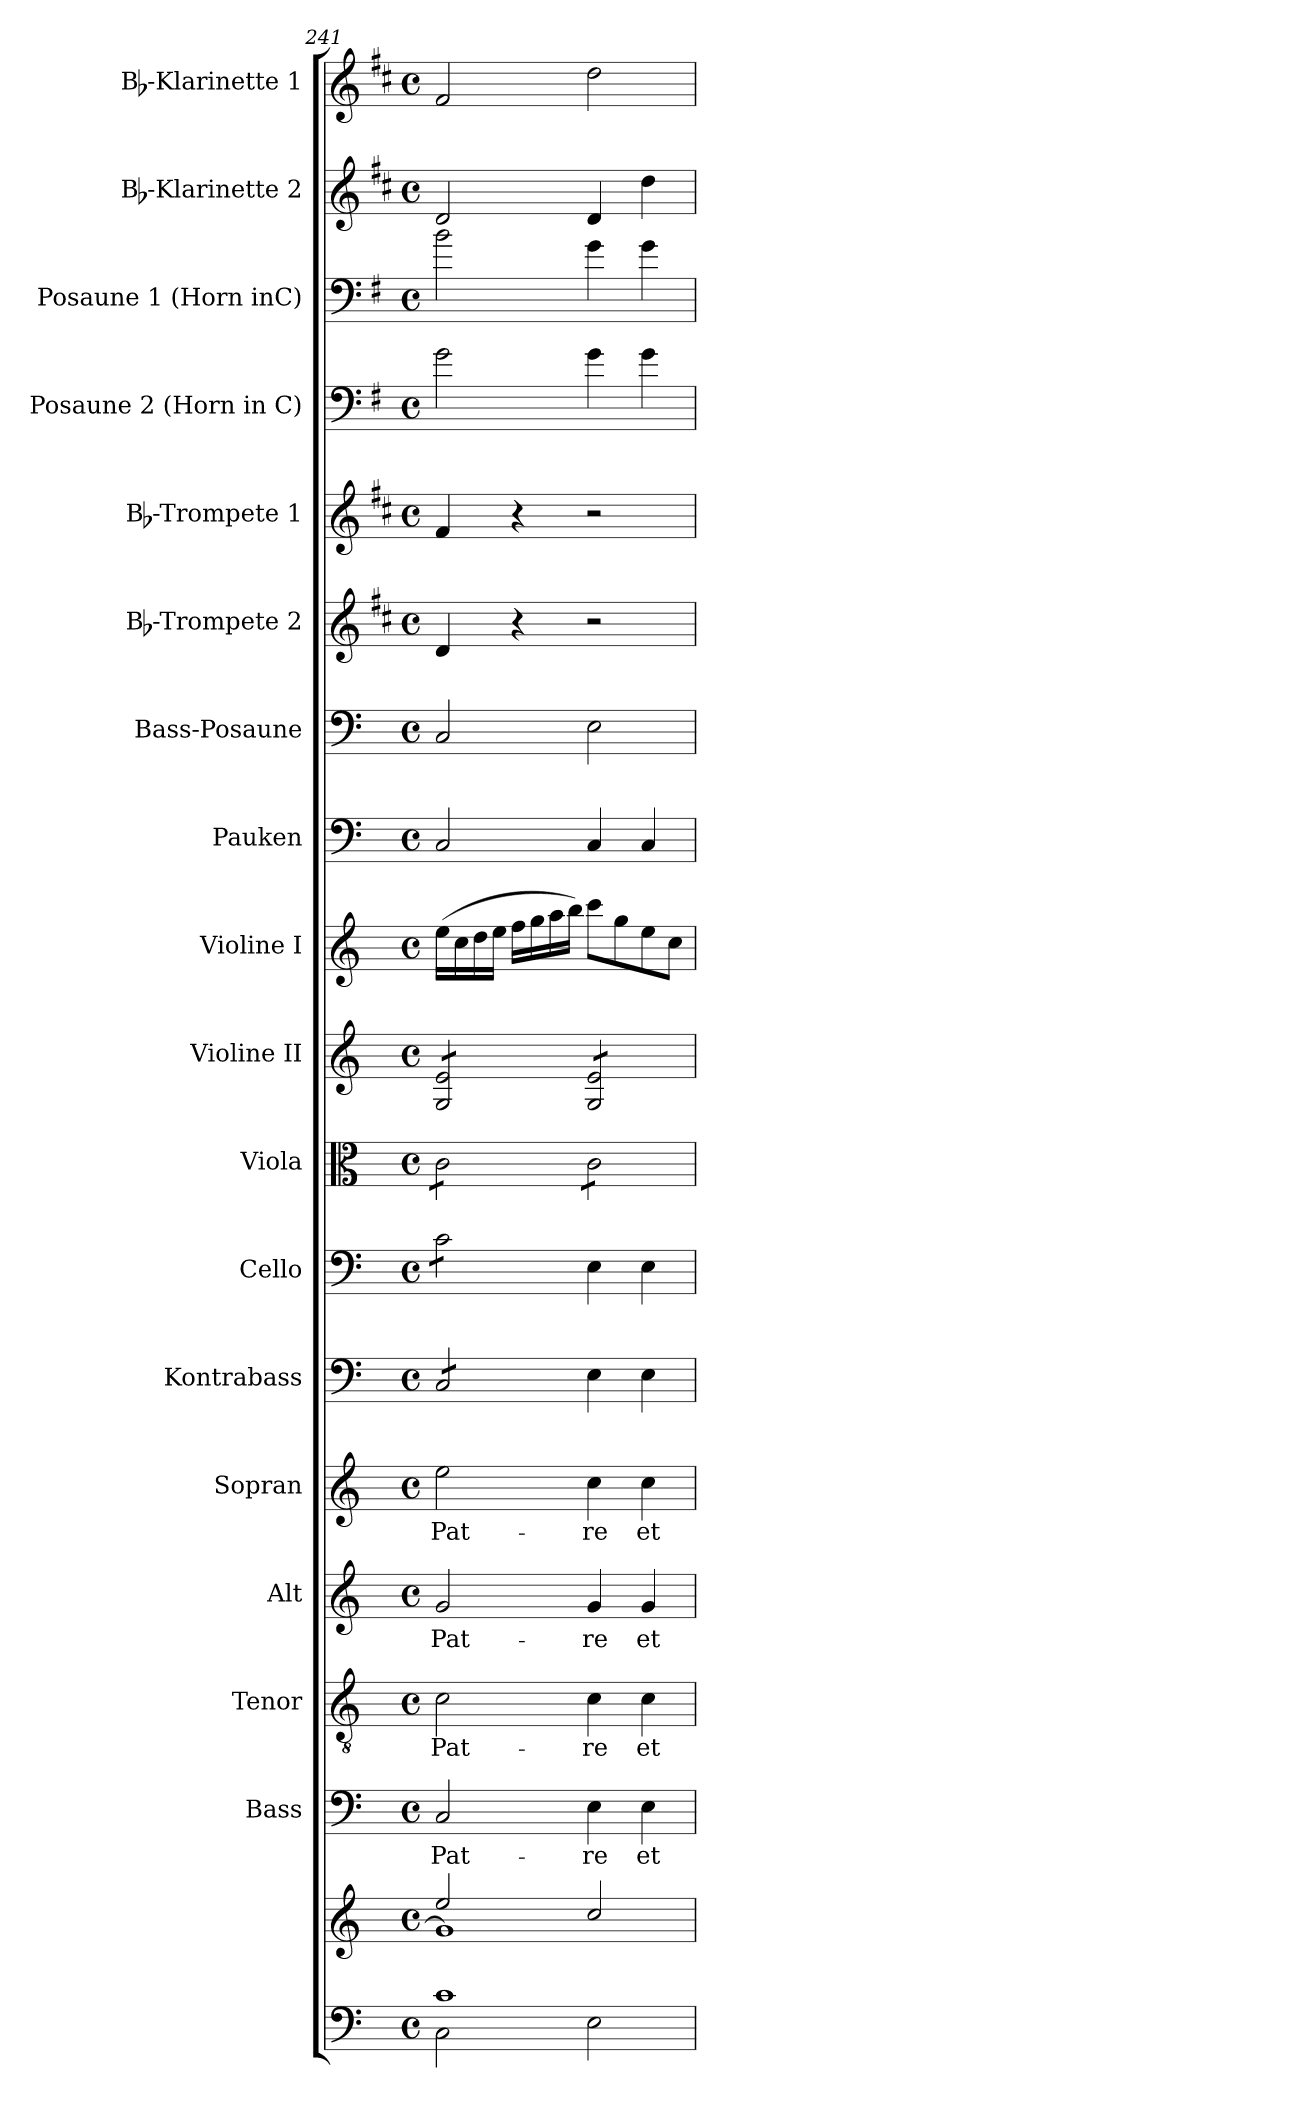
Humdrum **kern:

**kern	**kern	**kern	**text	**kern	**text	**kern	**text	**kern	**text	**kern	**kern	**kern	**kern	**kern	**kern	**kern	**kern	**kern	**kern	**kern	**kern	**kern
*part18	*part18	*part17	*part17	*part16	*part16	*part15	*part15	*part14	*part14	*part13	*part12	*part11	*part10	*part9	*part8	*part7	*part6	*part5	*part4	*part3	*part2	*part1
*staff19	*staff18	*staff17	*staff17	*staff16	*staff16	*staff15	*staff15	*staff14	*staff14	*staff13	*staff12	*staff11	*staff10	*staff9	*staff8	*staff7	*staff6	*staff5	*staff4	*staff3	*staff2	*staff1
*	*	*I"Bass	*	*I"Tenor	*	*I"Alt	*	*I"Sopran	*	*I"Kontrabass	*I"Cello	*I"Viola	*I"Violine II	*I"Violine I	*I"Pauken	*I"Bass-Posaune	*I"Bb-Trompete 2	*I"Bb-Trompete 1	*I"Posaune 2 (Horn in C)	*I"Posaune 1 (Horn inC)	*I"Bb-Klarinette 2	*I"Bb-Klarinette 1
*	*	*I'B.	*	*I'T.	*	*I'A.	*	*I'S.	*	*I'Kb.	*	*I'Vla.	*I'Vl. II	*I'Vl. I	*I'Pk.	*I'B-Pos.	*I'Bb Trp. 2	*I'Bb Trp. 1	*I'Pos. 2	*I'Pos. 1	*I'Bb Kl. 2	*I'Bb Kl. 1
*clefF4	*clefG2	*clefF4	*	*clefGv2	*	*clefG2	*	*clefG2	*	*clefF4	*clefF4	*clefC3	*clefG2	*clefG2	*clefF4	*clefF4	*clefG2	*clefG2	*clefF4	*clefF4	*clefG2	*clefG2
*	*	*	*	*	*	*	*	*	*	*ITrd7c12	*	*	*	*	*	*	*ITrd1c2	*ITrd1c2	*ITrd4c7	*ITrd4c7	*ITrd1c2	*ITrd1c2
*k[]	*k[]	*k[]	*	*k[]	*	*k[]	*	*k[]	*	*k[]	*k[]	*k[]	*k[]	*k[]	*k[]	*k[]	*k[]	*k[]	*k[]	*k[]	*k[]	*k[]
*C:	*C:	*C:	*	*C:	*	*C:	*	*C:	*	*C:	*C:	*C:	*C:	*C:	*C:	*C:	*C:	*C:	*C:	*C:	*C:	*C:
*M4/4	*M4/4	*M4/4	*	*M4/4	*	*M4/4	*	*M4/4	*	*M4/4	*M4/4	*M4/4	*M4/4	*M4/4	*M4/4	*M4/4	*M4/4	*M4/4	*M4/4	*M4/4	*M4/4	*M4/4
*met(c)	*met(c)	*met(c)	*	*met(c)	*	*met(c)	*	*met(c)	*	*met(c)	*met(c)	*met(c)	*met(c)	*met(c)	*met(c)	*met(c)	*met(c)	*met(c)	*met(c)	*met(c)	*met(c)	*met(c)
=241	=241	=241	=241	=241	=241	=241	=241	=241	=241	=241	=241	=241	=241	=241	=241	=241	=241	=241	=241	=241	=241	=241
*^	*^	*	*	*	*	*	*	*	*	*	*	*	*	*	*	*	*	*	*	*	*	*
!	!	!	!	!	!LO:LY:b	!	!LO:LY:b	!	!LO:LY:b	!	!LO:LY:b	!	!	!	!	!	!	!	!	!	!	!	!	!
*	*	*	*	*	*	*	*	*	*	*	*	*tremolo	*	*	*	*	*	*	*	*	*	*	*	*
*	*	*	*	*	*	*	*	*	*	*	*	*	*tremolo	*	*	*	*	*	*	*	*	*	*	*
*	*	*	*	*	*	*	*	*	*	*	*	*	*	*tremolo	*	*	*	*	*	*	*	*	*	*
*	*	*	*	*	*	*	*	*	*	*	*	*	*	*	*tremolo	*	*	*	*	*	*	*	*	*
1c	2C\	2ee/	1g]	2C/	Pat-	2c\	Pat-	2g/	Pat-	2ee\	Pat-	8CC/L	8c\L	8c\L	8G/ 8e/L	(>16ee\LL	2C/	2C/	4c/	4e/	2c\	2e\	2c/	2e/
.	.	.	.	.	.	.	.	.	.	.	.	.	.	.	.	16cc\	.	.	.	.	.	.	.	.
.	.	.	.	.	.	.	.	.	.	.	.	8CC/	8c\	8c\	8G/ 8e/	16dd\	.	.	.	.	.	.	.	.
.	.	.	.	.	.	.	.	.	.	.	.	.	.	.	.	16ee\JJ	.	.	.	.	.	.	.	.
.	.	.	.	.	.	.	.	.	.	.	.	8CC/	8c\	8c\	8G/ 8e/	16ff\LL	.	.	4r	4r	.	.	.	.
.	.	.	.	.	.	.	.	.	.	.	.	.	.	.	.	16gg\	.	.	.	.	.	.	.	.
.	.	.	.	.	.	.	.	.	.	.	.	8CC/J	8c\J	8c\J	8G/ 8e/J	16aa\	.	.	.	.	.	.	.	.
*	*	*	*	*	*	*	*	*	*	*	*	*	*Xtremolo	*	*	*	*	*	*	*	*	*	*	*
*	*	*	*	*	*	*	*	*	*	*	*	*Xtremolo	*	*	*	*	*	*	*	*	*	*	*	*
.	.	.	.	.	.	.	.	.	.	.	.	.	.	.	.	16bb\JJ)	.	.	.	.	.	.	.	.
!	!	!	!	!	!LO:LY:b	!	!LO:LY:b	!	!LO:LY:b	!	!LO:LY:b	!	!	!	!	!	!	!	!	!	!	!	!	!
.	2E\	2cc/	.	4E\	-re	4c\	-re	4g/	-re	4cc\	-re	4EE\	4E\	8c\L	8G/ 8e/L	8ccc\L	4C/	2E\	2r	2r	4c\	4c\	4c/	2cc\
.	.	.	.	.	.	.	.	.	.	.	.	.	.	8c\	8G/ 8e/	8gg\	.	.	.	.	.	.	.	.
!	!	!	!	!	!LO:LY:b	!	!LO:LY:b	!	!LO:LY:b	!	!LO:LY:b	!	!	!	!	!	!	!	!	!	!	!	!	!
.	.	.	.	4E\	et	4c\	et	4g/	et	4cc\	et	4EE\	4E\	8c\	8G/ 8e/	8ee\	4C/	.	.	.	4c\	4c\	4cc\	.
.	.	.	.	.	.	.	.	.	.	.	.	.	.	8c\J	8G/ 8e/J	8cc\J	.	.	.	.	.	.	.	.
*	*	*	*	*	*	*	*	*	*	*	*	*	*	*	*Xtremolo	*	*	*	*	*	*	*	*	*
*	*	*	*	*	*	*	*	*	*	*	*	*	*	*Xtremolo	*	*	*	*	*	*	*	*	*	*
*v	*v	*	*	*	*	*	*	*	*	*	*	*	*	*	*	*	*	*	*	*	*	*	*	*
*	*v	*v	*	*	*	*	*	*	*	*	*	*	*	*	*	*	*	*	*	*	*	*	*
=	=	=	=	=	=	=	=	=	=	=	=	=	=	=	=	=	=	=	=	=	=	=
*-	*-	*-	*-	*-	*-	*-	*-	*-	*-	*-	*-	*-	*-	*-	*-	*-	*-	*-	*-	*-	*-	*-
